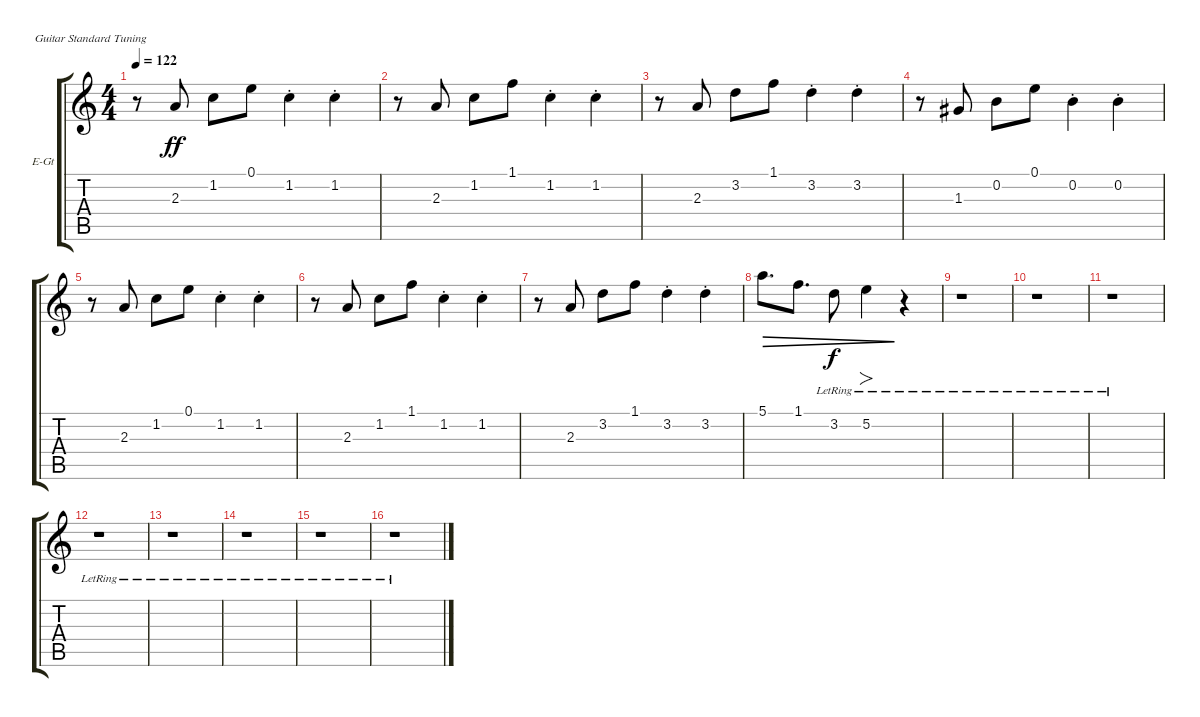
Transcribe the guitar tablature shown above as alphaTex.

\defaultSystemsLayout 4
\bracketExtendMode groupsimilarinstruments
\firstSystemTrackNameOrientation horizontal
\otherSystemsTrackNameOrientation horizontal
\track ("Piano" "E-Gt") {instrument electricguitarclean}
\staff {score tabs}
\tuning (E4 B3 G3 D3 A2 E2)
\ts (4 4)
\tempo 122
\clef g2
\scale
0.487395
\ks c
r.8{dy ff instrument electricguitarclean} 2.3.8 1.2.8 0.1.8 1.2{st}.4 1.2{st}.4 |
\scale
0.256303 r.8 2.3.8 1.2.8 1.1.8 1.2{st}.4 1.2{st}.4 |
\scale
0.256303 r.8 2.3.8 3.2.8 1.1.8 3.2{st}.4 3.2{st}.4 |
\scale
0.333333 r.8 1.3.8 0.2.8 0.1.8 0.2{st}.4 0.2{st}.4 |
\scale
0.333333 r.8 2.3.8 1.2.8 0.1.8 1.2{st}.4 1.2{st}.4 |
\scale
0.333333 r.8 2.3.8 1.2.8 1.1.8 1.2{st}.4 1.2{st}.4 |
r.8 2.3.8 3.2.8 1.1.8 3.2{st}.4 3.2{st}.4 |
5.1.8{d dec} 1.1.8{d dec} 3.2{lr}.8{dec dy f} 5.2{lr}.4{fo dec} r.4 |
r.1 |
r.1 |
r.1 |
r.1 |
r.1 |
r.1 |
r.1 |
r.1
